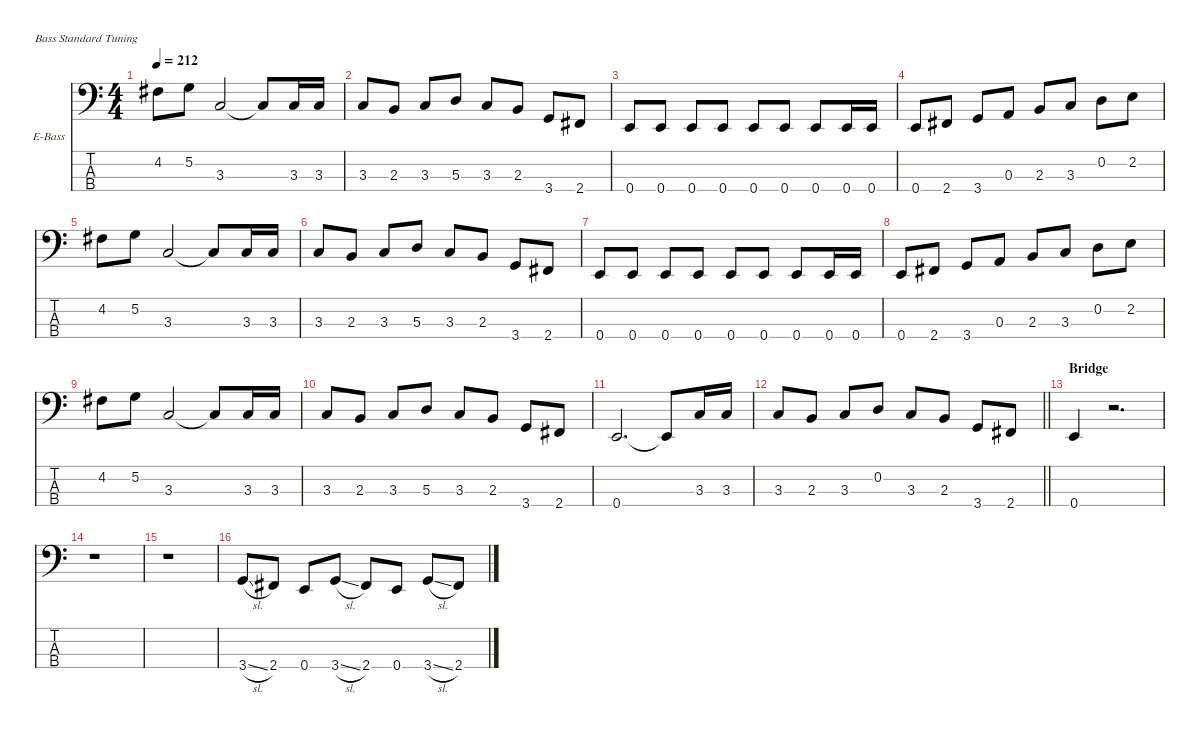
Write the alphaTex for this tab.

\hideDynamics
\bracketExtendMode nobrackets
\firstSystemTrackNameOrientation horizontal
\otherSystemsTrackNameOrientation horizontal
\track ("Cliff Burton" "E-Bass") {instrument electricbassfinger}
\staff {score tabs}
\tuning (G2 D2 A1 E1)
\ts (4 4)
\tempo 212
\clef f4
\ks c
4.2{acc #}.8{dy fff beam Down} 5.2.8{beam Down} 3.3.2{beam Up} 3.3{t}.8{dy f beam Up} 3.3.16{dy fff beam Up} 3.3.16{beam Up} |
3.3.8{beam Up} 2.3.8{beam Up} 3.3.8{beam Up} 5.3.8{beam Up} 3.3.8{beam Up} 2.3.8{beam Up} 3.4.8{beam Up} 2.4{acc #}.8{beam Up} |
0.4.8{beam Up} 0.4.8{beam Up} 0.4.8{beam Up} 0.4.8{beam Up} 0.4.8{beam Up} 0.4.8{beam Up} 0.4.8{beam Up} 0.4.16{beam Up} 0.4.16{beam Up} |
0.4.8{beam Up} 2.4{acc #}.8{beam Up} 3.4.8{beam Up} 0.3.8{beam Up} 2.3.8{beam Up} 3.3.8{beam Up} 0.2.8{beam Down} 2.2.8{beam Down} |
4.2{acc #}.8{beam Down} 5.2.8{beam Down} 3.3.2{beam Up} 3.3{t}.8{dy f beam Up} 3.3.16{dy fff beam Up} 3.3.16{beam Up} |
3.3.8{beam Up} 2.3.8{beam Up} 3.3.8{beam Up} 5.3.8{beam Up} 3.3.8{beam Up} 2.3.8{beam Up} 3.4.8{beam Up} 2.4{acc #}.8{beam Up} |
0.4.8{beam Up} 0.4.8{beam Up} 0.4.8{beam Up} 0.4.8{beam Up} 0.4.8{beam Up} 0.4.8{beam Up} 0.4.8{beam Up} 0.4.16{beam Up} 0.4.16{beam Up} |
0.4.8{beam Up} 2.4{acc #}.8{beam Up} 3.4.8{beam Up} 0.3.8{beam Up} 2.3.8{beam Up} 3.3.8{beam Up} 0.2.8{beam Down} 2.2.8{beam Down} |
4.2{acc #}.8{beam Down} 5.2.8{beam Down} 3.3.2{beam Up} 3.3{t}.8{dy f beam Up} 3.3.16{dy fff beam Up} 3.3.16{beam Up} |
3.3.8{beam Up} 2.3.8{beam Up} 3.3.8{beam Up} 5.3.8{beam Up} 3.3.8{beam Up} 2.3.8{beam Up} 3.4.8{beam Up} 2.4{acc #}.8{beam Up} |
0.4.2{d beam Up} 0.4{t}.8{dy f beam Up} 3.3.16{dy fff beam Up} 3.3.16{beam Up} |
\barLineRight lightlight
3.3.8{beam Up} 2.3.8{beam Up} 3.3.8{beam Up} 0.2.8{beam Up} 3.3.8{beam Up} 2.3.8{beam Up} 3.4.8{beam Up} 2.4{acc #}.8{beam Up} |
\section ("" "Bridge")
0.4.4{beam Up} r.2{d beam Up} |
r.1{beam Down} |
r.1{beam Down} |
3.4{sl}.8{beam Up} 2.4{acc #}.8{beam Up} 0.4.8{beam Up} 3.4{sl}.8{beam Up} 2.4{acc #}.8{beam Up} 0.4.8{beam Up} 3.4{sl}.8{beam Up} 2.4{acc #}.8{beam Up}
